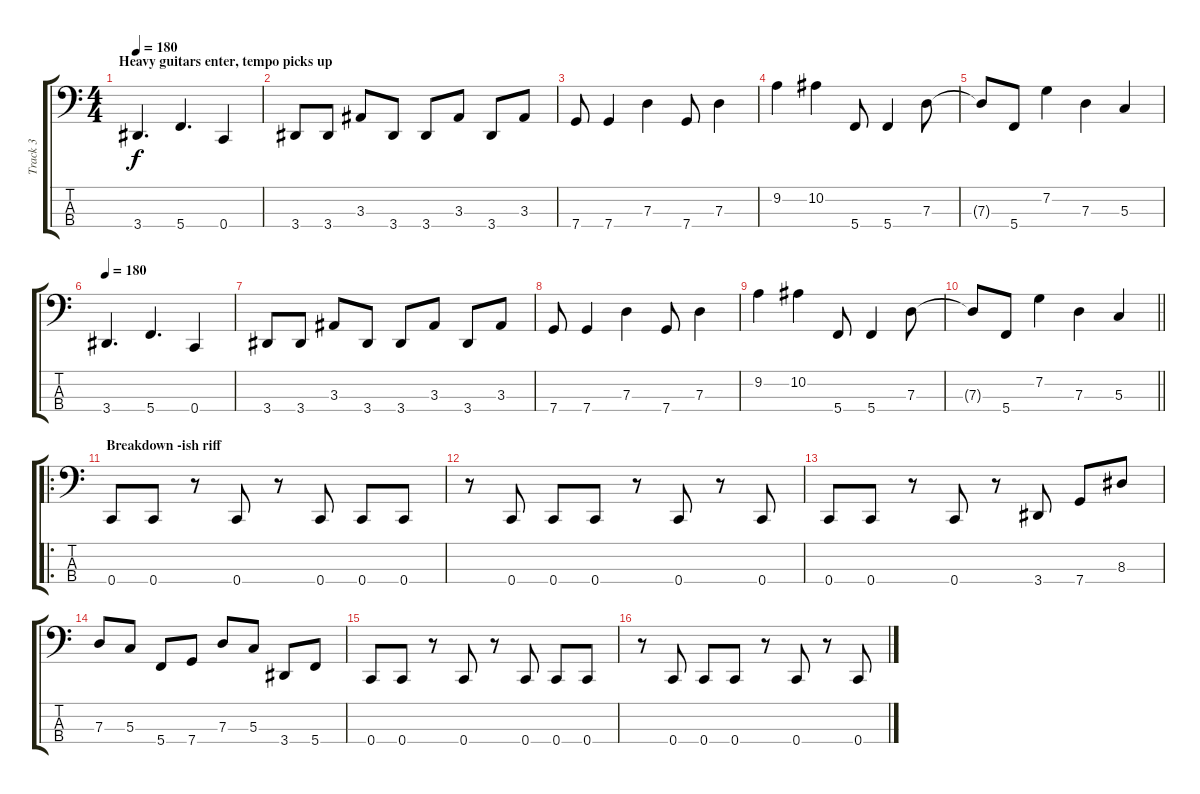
\track ("Track 3" "Track 3") {instrument electricbassfinger}
\staff {score tabs}
\tuning (F2 C2 G1 C1) {hide}
\ts (4 4)
\section ("" "Heavy guitars enter, tempo picks up")
\tempo 180
\clef f4
\ks c
3.4.4{d dy f} 5.4.4{d} 0.4.4 |
3.4.8 3.4.8 3.3.8 3.4.8 3.4.8 3.3.8 3.4.8 3.3.8 |
7.4.8 7.4.4 7.3.4 7.4.8 7.3.4 |
9.2.4 10.2.4 5.4.8 5.4.4 7.3.8 |
7.3{t}.8 5.4.8 7.2.4 7.3.4 5.3.4 |
\tempo 180
3.4.4{d} 5.4.4{d} 0.4.4 |
3.4.8 3.4.8 3.3.8 3.4.8 3.4.8 3.3.8 3.4.8 3.3.8 |
7.4.8 7.4.4 7.3.4 7.4.8 7.3.4 |
9.2.4 10.2.4 5.4.8 5.4.4 7.3.8 |
\barLineRight lightlight
7.3{t}.8 5.4.8 7.2.4 7.3.4 5.3.4 |
\ro
\section ("" "Breakdown -ish riff")
0.4.8 0.4.8 r.8 0.4.8 r.8 0.4.8 0.4.8 0.4.8 |
r.8 0.4.8 0.4.8 0.4.8 r.8 0.4.8 r.8 0.4.8 |
0.4.8 0.4.8 r.8 0.4.8 r.8 3.4.8 7.4.8 8.3.8 |
7.3.8 5.3.8 5.4.8 7.4.8 7.3.8 5.3.8 3.4.8 5.4.8 |
0.4.8 0.4.8 r.8 0.4.8 r.8 0.4.8 0.4.8 0.4.8 |
r.8 0.4.8 0.4.8 0.4.8 r.8 0.4.8 r.8 0.4.8
